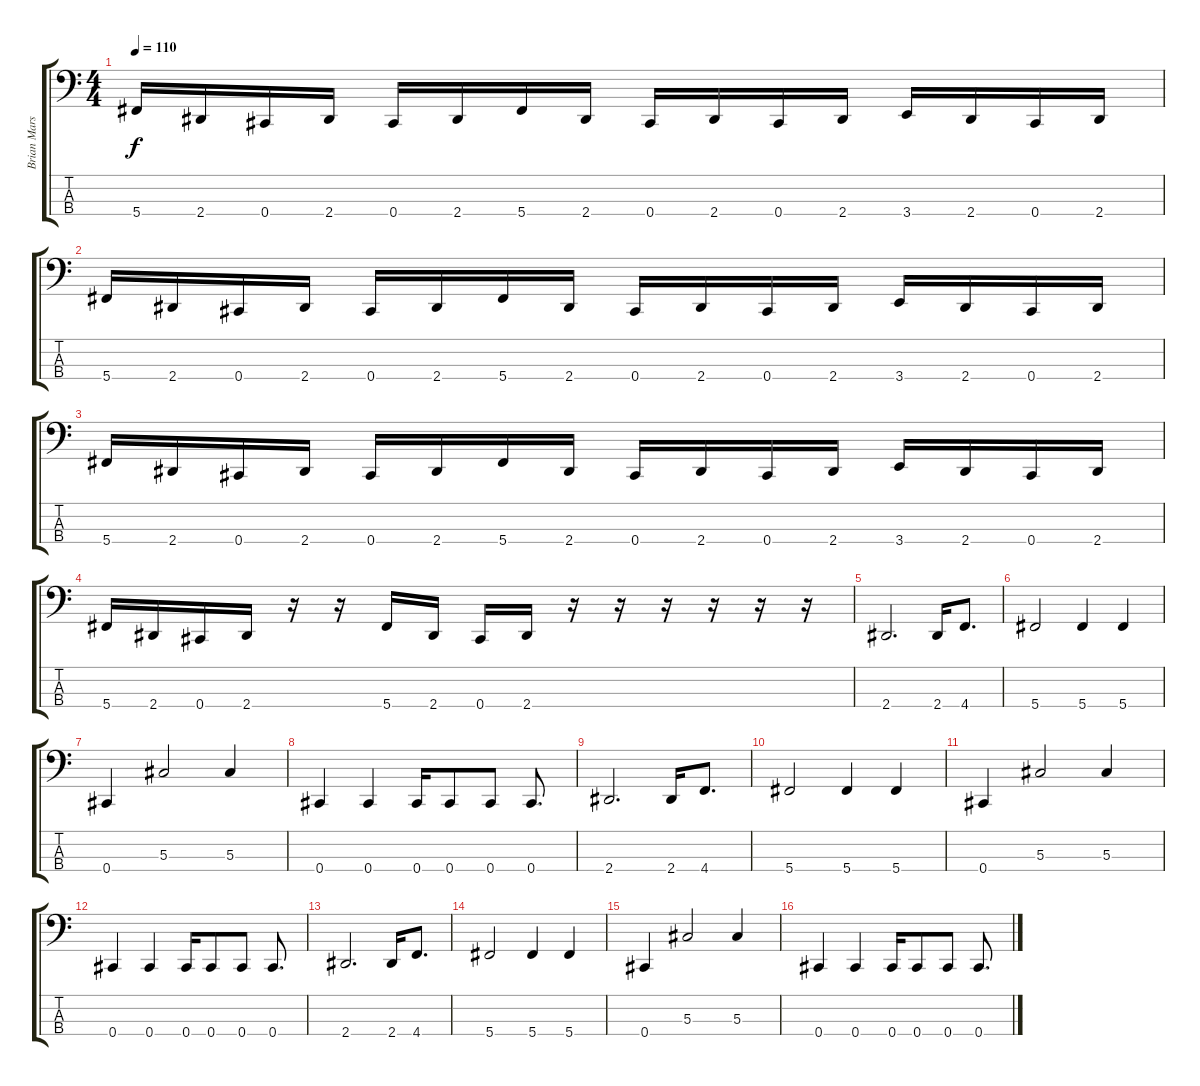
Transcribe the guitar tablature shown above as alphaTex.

\track ("Brian Marshall" "Brian Mars") {instrument electricbassfinger}
\staff {score tabs}
\tuning (Gb2 Db2 Ab1 Db1) {hide}
\ts (4 4)
\tempo 110
\clef f4
\ks c
5.4.16{dy f} 2.4.16 0.4.16 2.4.16 0.4.16 2.4.16 5.4.16 2.4.16 0.4.16 2.4.16 0.4.16 2.4.16 3.4.16 2.4.16 0.4.16 2.4.16 |
5.4.16 2.4.16 0.4.16 2.4.16 0.4.16 2.4.16 5.4.16 2.4.16 0.4.16 2.4.16 0.4.16 2.4.16 3.4.16 2.4.16 0.4.16 2.4.16 |
5.4.16 2.4.16 0.4.16 2.4.16 0.4.16 2.4.16 5.4.16 2.4.16 0.4.16 2.4.16 0.4.16 2.4.16 3.4.16 2.4.16 0.4.16 2.4.16 |
5.4.16 2.4.16 0.4.16 2.4.16 r.16 r.16 5.4.16 2.4.16 0.4.16 2.4.16 r.16 r.16 r.16 r.16 r.16 r.16 |
2.4.2{d} 2.4.16 4.4.8{d} |
5.4.2 5.4.4 5.4.4 |
0.4.4 5.3.2 5.3.4 |
0.4.4 0.4.4 0.4.16 0.4.8 0.4.8 0.4.8{d} |
2.4.2{d} 2.4.16 4.4.8{d} |
5.4.2 5.4.4 5.4.4 |
0.4.4 5.3.2 5.3.4 |
0.4.4 0.4.4 0.4.16 0.4.8 0.4.8 0.4.8{d} |
2.4.2{d} 2.4.16 4.4.8{d} |
5.4.2 5.4.4 5.4.4 |
0.4.4 5.3.2 5.3.4 |
0.4.4 0.4.4 0.4.16 0.4.8 0.4.8 0.4.8{d}
